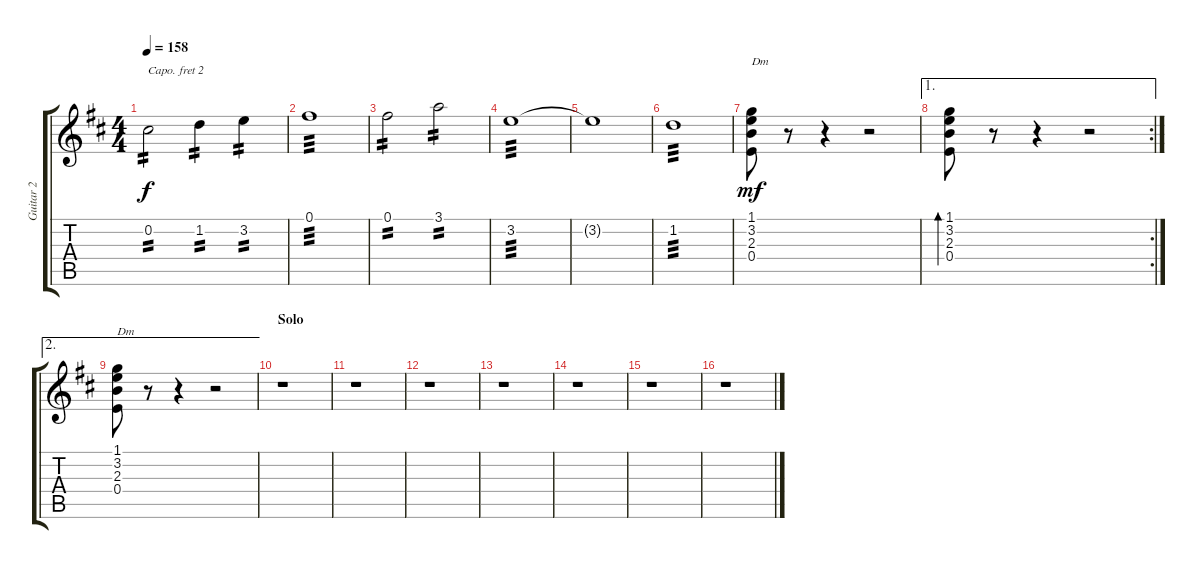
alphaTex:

\track ("Guitar 2" "Guitar 2") {instrument acousticguitarnylon}
\staff {score tabs}
\capo 2
\tuning (E4 B3 G3 D3 A2 E2) {hide}
\ts (4 4)
\tempo 158
\clef g2
\ks d
0.2.2{tp 2 dy f} 1.2.4{tp 2} 3.2.4{tp 2} |
0.1.1{tp 3} |
0.1.2{tp 2} 3.1.2{tp 2} |
3.2.1{tp 3} |
3.2{t}.1 |
1.2.1{tp 3} |
(1.1 3.2 2.3 0.4).8{txt "Dm" dy mf} r.8 r.4 r.2 |
\ae 1
\rc 2
(1.1 3.2 2.3 0.4).8{bd 120} r.8 r.4 r.2 |
\ae 2
(1.1 3.2 2.3 0.4).8{txt "Dm"} r.8 r.4 r.2 |
\section ("" "Solo")
r.1 |
r.1 |
r.1 |
r.1 |
r.1 |
r.1 |
r.1
